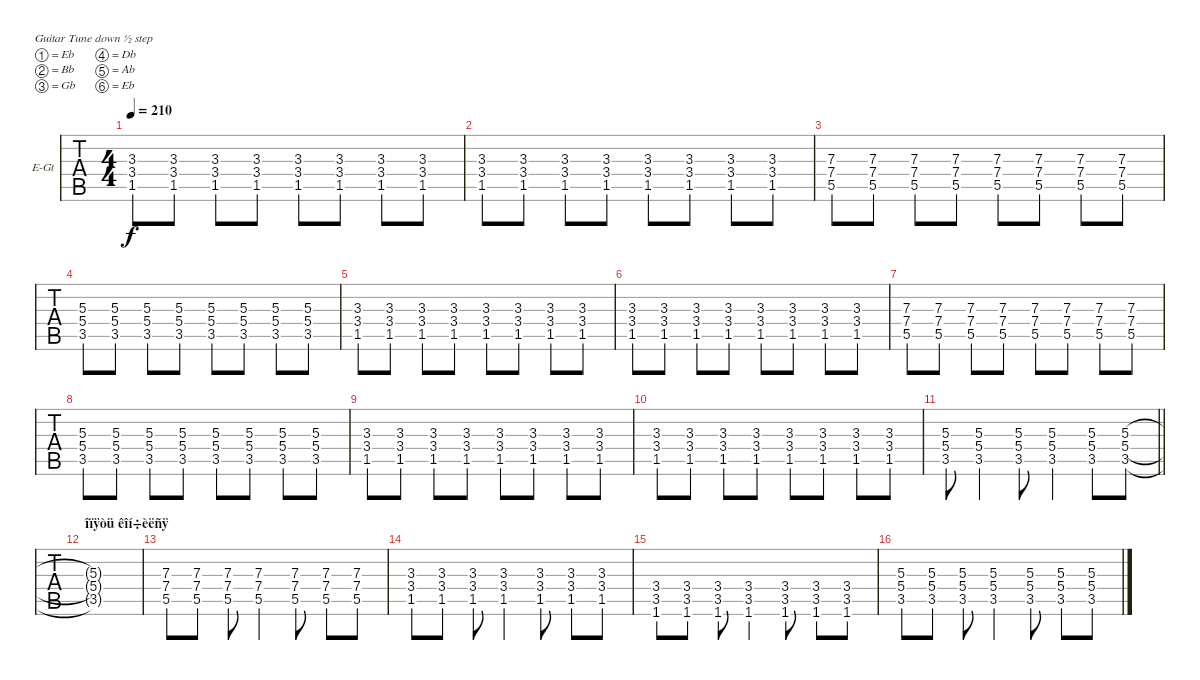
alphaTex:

\bracketExtendMode groupsimilarinstruments
\firstSystemTrackNameOrientation horizontal
\otherSystemsTrackNameOrientation horizontal
\track ("Electric Guitar1" "E-Gt") {instrument distortionguitar}
\staff {tabs}
\tuning (Eb4 Bb3 Gb3 Db3 Ab2 Eb2)
\ts (4 4)
\tempo 210
\clef g2
\ks c
(3.3 3.4 1.5).8{dy f} (3.3 3.4 1.5).8 (3.3 3.4 1.5).8 (3.3 3.4 1.5).8 (3.3 3.4 1.5).8 (3.3 3.4 1.5).8 (3.3 3.4 1.5).8 (3.3 3.4 1.5).8 |
(3.3 3.4 1.5).8 (3.3 3.4 1.5).8 (3.3 3.4 1.5).8 (3.3 3.4 1.5).8 (3.3 3.4 1.5).8 (3.3 3.4 1.5).8 (3.3 3.4 1.5).8 (3.3 3.4 1.5).8 |
(7.3 7.4 5.5).8 (7.3 7.4 5.5).8 (7.3 7.4 5.5).8 (7.3 7.4 5.5).8 (7.3 7.4 5.5).8 (7.3 7.4 5.5).8 (7.3 7.4 5.5).8 (7.3 7.4 5.5).8 |
(5.3 5.4 3.5).8 (5.3 5.4 3.5).8 (5.3 5.4 3.5).8 (5.3 5.4 3.5).8 (5.3 5.4 3.5).8 (5.3 5.4 3.5).8 (5.3 5.4 3.5).8 (5.3 5.4 3.5).8 |
(3.3 3.4 1.5).8 (3.3 3.4 1.5).8 (3.3 3.4 1.5).8 (3.3 3.4 1.5).8 (3.3 3.4 1.5).8 (3.3 3.4 1.5).8 (3.3 3.4 1.5).8 (3.3 3.4 1.5).8 |
(3.3 3.4 1.5).8 (3.3 3.4 1.5).8 (3.3 3.4 1.5).8 (3.3 3.4 1.5).8 (3.3 3.4 1.5).8 (3.3 3.4 1.5).8 (3.3 3.4 1.5).8 (3.3 3.4 1.5).8 |
(7.3 7.4 5.5).8 (7.3 7.4 5.5).8 (7.3 7.4 5.5).8 (7.3 7.4 5.5).8 (7.3 7.4 5.5).8 (7.3 7.4 5.5).8 (7.3 7.4 5.5).8 (7.3 7.4 5.5).8 |
(5.3 5.4 3.5).8 (5.3 5.4 3.5).8 (5.3 5.4 3.5).8 (5.3 5.4 3.5).8 (5.3 5.4 3.5).8 (5.3 5.4 3.5).8 (5.3 5.4 3.5).8 (5.3 5.4 3.5).8 |
(3.3 3.4 1.5).8 (3.3 3.4 1.5).8 (3.3 3.4 1.5).8 (3.3 3.4 1.5).8 (3.3 3.4 1.5).8 (3.3 3.4 1.5).8 (3.3 3.4 1.5).8 (3.3 3.4 1.5).8 |
(3.3 3.4 1.5).8 (3.3 3.4 1.5).8 (3.3 3.4 1.5).8 (3.3 3.4 1.5).8 (3.3 3.4 1.5).8 (3.3 3.4 1.5).8 (3.3 3.4 1.5).8 (3.3 3.4 1.5).8 |
\barLineRight lightlight
(5.3 5.4 3.5).8 (5.3 5.4 3.5).4 (5.3 5.4 3.5).8 (5.3 5.4 3.5).4 (5.3 5.4 3.5).8 (5.3 5.4 3.5).8 |
\section ("" "îïÿòü êîí÷èëñÿ")
(5.3{t} 5.4{t} 3.5{t}).1 |
(7.3 7.4 5.5).8 (7.3 7.4 5.5).8 (7.3 7.4 5.5).8 (7.3 7.4 5.5).4 (7.3 7.4 5.5).8 (7.3 7.4 5.5).8 (7.3 7.4 5.5).8 |
(3.3 3.4 1.5).8 (3.3 3.4 1.5).8 (3.3 3.4 1.5).8 (3.3 3.4 1.5).4 (3.3 3.4 1.5).8 (3.3 3.4 1.5).8 (3.3 3.4 1.5).8 |
(3.4 3.5 1.6).8 (3.4 3.5 1.6).8 (3.4 3.5 1.6).8 (3.4 3.5 1.6).4 (3.4 3.5 1.6).8 (3.4 3.5 1.6).8 (3.4 3.5 1.6).8 |
(5.3 5.4 3.5).8 (5.3 5.4 3.5).8 (5.3 5.4 3.5).8 (5.3 5.4 3.5).4 (5.3 5.4 3.5).8 (5.3 5.4 3.5).8 (5.3 5.4 3.5).8
